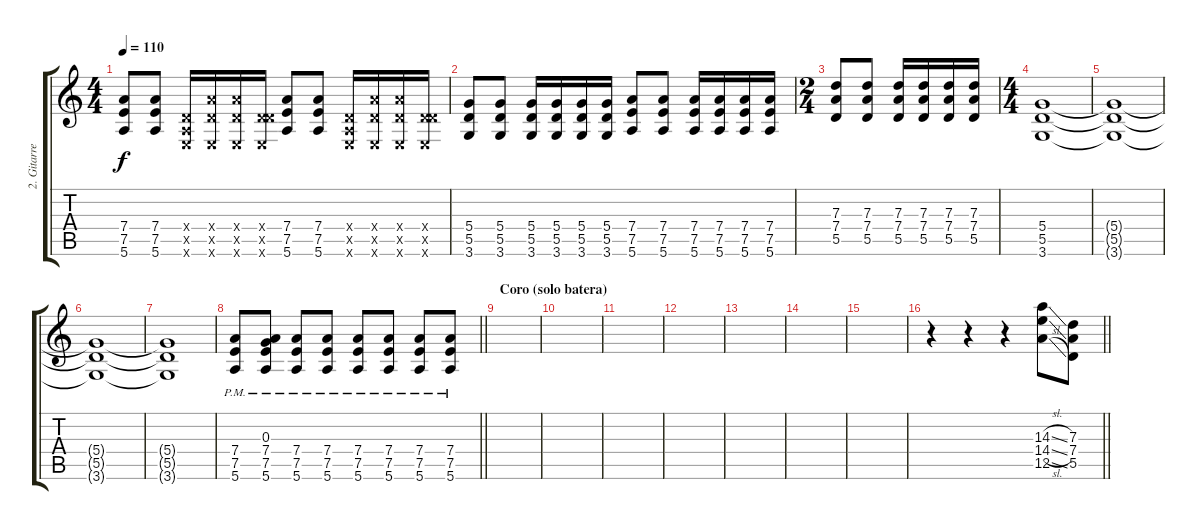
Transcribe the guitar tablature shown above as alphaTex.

\track ("2. Gitarre" "2. Gitarre") {instrument distortionguitar}
\staff {score tabs}
\tuning (E4 B3 G3 D3 A2 E2) {hide}
\ts (4 4)
\tempo 110
\clef g2
\ks c
(7.4 7.5 5.6).8{dy f} (7.4 7.5 5.6).8 (0.4{x} 0.5{x} 0.6{x}).16 (7.4{x} 5.5{x} 0.6{x}).16 (7.4{x} 5.5{x} 0.6{x}).16 (0.4{x} 5.5{x} 0.6{x}).16 (7.4 7.5 5.6).8 (7.4 7.5 5.6).8 (0.4{x} 0.5{x} 0.6{x}).16 (7.4{x} 5.5{x} 0.6{x}).16 (7.4{x} 5.5{x} 0.6{x}).16 (0.4{x} 5.5{x} 0.6{x}).16 |
(5.4 5.5 3.6).8 (5.4 5.5 3.6).8 (5.4 5.5 3.6).16 (5.4 5.5 3.6).16 (5.4 5.5 3.6).16 (5.4 5.5 3.6).16 (7.4 7.5 5.6).8 (7.4 7.5 5.6).8 (7.4 7.5 5.6).16 (7.4 7.5 5.6).16 (7.4 7.5 5.6).16 (7.4 7.5 5.6).16 |
\ts (2 4)
(7.3 7.4 5.5).8 (7.3 7.4 5.5).8 (7.3 7.4 5.5).16 (7.3 7.4 5.5).16 (7.3 7.4 5.5).16 (7.3 7.4 5.5).16 |
\ts (4 4)
(5.4 5.5 3.6).1{volume 4} |
(5.4{t} 5.5{t} 3.6{t}).1 |
(5.4{t} 5.5{t} 3.6{t}).1 |
(5.4{t} 5.5{t} 3.6{t}).1 |
\barLineRight lightlight
(7.4 7.5 5.6{pm}).8{volume 14} (0.3 7.4 7.5 5.6{pm}).8 (7.4 7.5 5.6{pm}).8 (7.4 7.5 5.6{pm}).8{volume 14} (7.4 7.5 5.6{pm}).8 (7.4 7.5 5.6{pm}).8{volume 14} (7.4 7.5 5.6{pm}).8 (7.4 7.5 5.6{pm}).8 |
\section ("" "Coro (solo batera)")
|
|
|
|
|
|
|
\barLineRight lightlight
r.4 r.4 r.4 (14.3{sl} 14.4{sl} 12.5{sl}).8 (7.3 7.4 5.5).8
